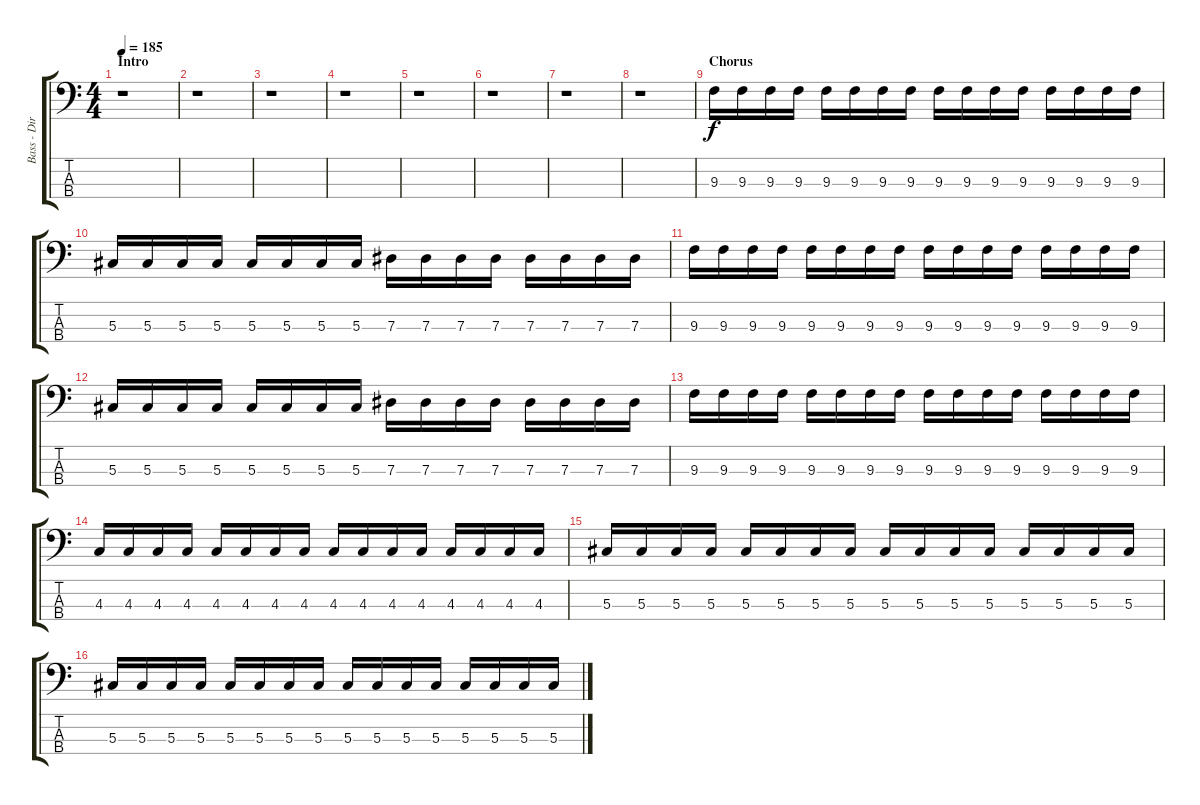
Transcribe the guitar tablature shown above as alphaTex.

\track ("Bass - Dirk Schlächter" "Bass - Dir") {instrument electricbassfinger}
\staff {score tabs}
\tuning (Gb2 Db2 Ab1 Eb1) {hide}
\ts (4 4)
\section ("" "Intro")
\tempo 185
\clef f4
\ks c
r.1{dy f} |
r.1 |
r.1 |
r.1 |
r.1 |
r.1 |
r.1 |
r.1 |
\section ("" "Chorus")
9.3.16 9.3.16 9.3.16 9.3.16 9.3.16 9.3.16 9.3.16 9.3.16 9.3.16 9.3.16 9.3.16 9.3.16 9.3.16 9.3.16 9.3.16 9.3.16 |
5.3.16 5.3.16 5.3.16 5.3.16 5.3.16 5.3.16 5.3.16 5.3.16 7.3.16 7.3.16 7.3.16 7.3.16 7.3.16 7.3.16 7.3.16 7.3.16 |
9.3.16 9.3.16 9.3.16 9.3.16 9.3.16 9.3.16 9.3.16 9.3.16 9.3.16 9.3.16 9.3.16 9.3.16 9.3.16 9.3.16 9.3.16 9.3.16 |
5.3.16 5.3.16 5.3.16 5.3.16 5.3.16 5.3.16 5.3.16 5.3.16 7.3.16 7.3.16 7.3.16 7.3.16 7.3.16 7.3.16 7.3.16 7.3.16 |
9.3.16 9.3.16 9.3.16 9.3.16 9.3.16 9.3.16 9.3.16 9.3.16 9.3.16 9.3.16 9.3.16 9.3.16 9.3.16 9.3.16 9.3.16 9.3.16 |
4.3.16 4.3.16 4.3.16 4.3.16 4.3.16 4.3.16 4.3.16 4.3.16 4.3.16 4.3.16 4.3.16 4.3.16 4.3.16 4.3.16 4.3.16 4.3.16 |
5.3.16 5.3.16 5.3.16 5.3.16 5.3.16 5.3.16 5.3.16 5.3.16 5.3.16 5.3.16 5.3.16 5.3.16 5.3.16 5.3.16 5.3.16 5.3.16 |
5.3.16 5.3.16 5.3.16 5.3.16 5.3.16 5.3.16 5.3.16 5.3.16 5.3.16 5.3.16 5.3.16 5.3.16 5.3.16 5.3.16 5.3.16 5.3.16
